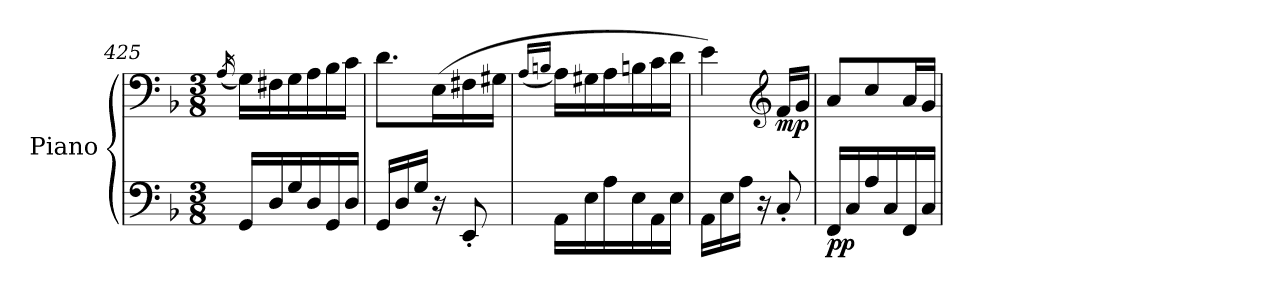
**kern	**kern	**dynam
*part1	*part1	*part1
*staff2	*staff1	*staff1/2
*I"Piano	*	*
*I'Pno.	*	*
*clefF4	*clefF4	*
*k[b-]	*k[b-]	*
*M3/8	*M3/8	*
=425	=425	=425
.	(<16qA/	.
16GG/LL	16G\LL)	.
16D/	16F#X\	.
16G/	16G\	.
16D/	16A\	.
16GG/	16B-\	.
16D/JJ	16c\JJ	.
!!LO:PB:g=z
=426	=426	=426
16GG/LL	8.d\L	.
16D/	.	.
16G/JJ	.	.
16r	(>16E\L	.
8EE'/	16F#X\	.
.	16G#X\JJ	.
=427	=427	=427
.	(<16qA/LL	.
.	16qBn/JJ	.
16AA\LL	16A\LL)	.
16E\	16G#X\	.
16A\	16A\	.
16E\	16B\	.
16AA\	16c\	.
16E\JJ	16d\JJ	.
=428	=428	=428
16AA\LL	4e\)	.
16E\	.	.
16A\JJ	.	.
16r	.	.
*	*clefG2	*
!	!	!LO:DY:b
8C'/	16f/LL	mp
.	16g/JJ	.
=429	=429	=429
!	!	!LO:DY:b=2
16FF/LL	8a/L	pp
16C/	.	.
16A/	8cc/	.
16C/	.	.
16FF/	16a/L	.
16C/JJ	16g/JJ	.
=	=	=
*-	*-	*-
